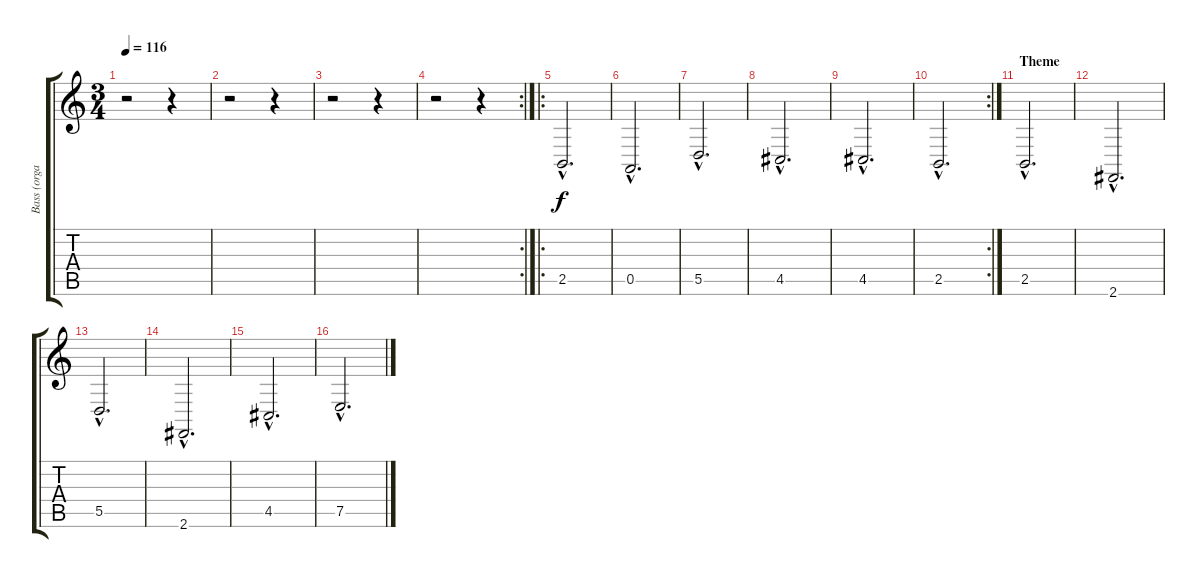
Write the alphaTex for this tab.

\track ("Bass (organ)" "Bass (orga") {instrument rockorgan}
\staff {score tabs}
\tuning (E4 B3 G3 D3 A2 E2) {hide}
\ts (3 4)
\tempo 116
\clef g2
\ks c
r.2{dy f} r.4 |
r.2 r.4 |
r.2 r.4 |
\rc 2
r.2 r.4 |
\ro
2.5{hac}.2{d} |
0.5{hac}.2{d} |
5.5{hac}.2{d} |
4.5{hac}.2{d} |
4.5{hac}.2{d} |
\rc 2
2.5{hac}.2{d} |
\section ("" "Theme")
2.5{hac}.2{d} |
2.6{hac}.2{d} |
5.5{hac}.2{d} |
2.6{hac}.2{d} |
4.5{hac}.2{d} |
7.5{hac}.2{d}
